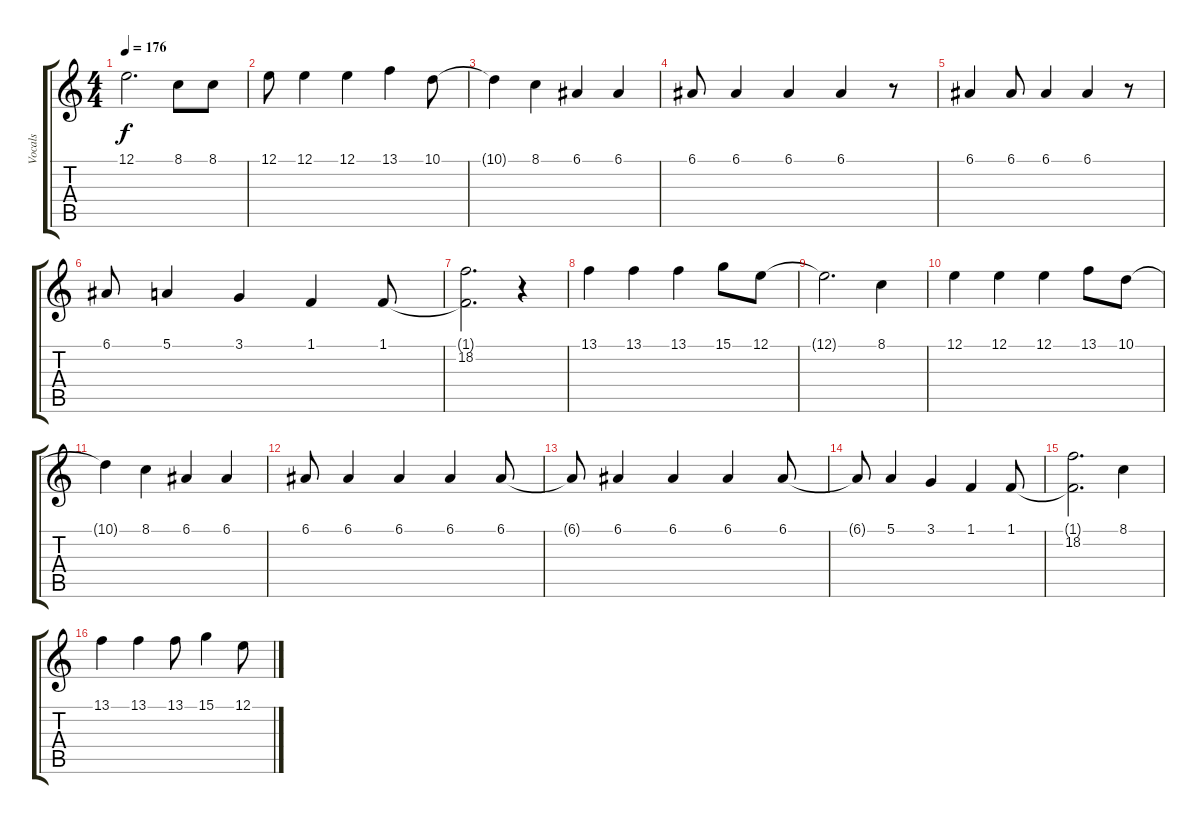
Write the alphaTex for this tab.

\track ("Vocals" "Vocals") {instrument lead6voice}
\staff {score tabs}
\tuning (E4 B3 G3 D3 A2 E2) {hide}
\ts (4 4)
\tempo 176
\clef g2
\ks c
12.1{t}.2{d dy f} 8.1.8 8.1.8 |
12.1.8 12.1.4 12.1.4 13.1.4 10.1.8 |
10.1{t}.4 8.1.4 6.1.4 6.1.4 |
6.1.8 6.1.4 6.1.4 6.1.4 r.8 |
6.1.4 6.1.8 6.1.4 6.1.4 r.8 |
6.1.8 5.1.4 3.1.4 1.1.4 1.1.8 |
(1.1{t} 18.2).2{d} r.4 |
13.1.4 13.1.4 13.1.4 15.1.8 12.1.8 |
12.1{t}.2{d} 8.1.4 |
12.1.4 12.1.4 12.1.4 13.1.8 10.1.8 |
10.1{t}.4 8.1.4 6.1.4 6.1.4 |
6.1.8 6.1.4 6.1.4 6.1.4 6.1.8 |
6.1{t}.8 6.1.4 6.1.4 6.1.4 6.1.8 |
6.1{t}.8 5.1.4 3.1.4 1.1.4 1.1.8 |
(1.1{t} 18.2).2{d} 8.1.4 |
13.1.4 13.1.4 13.1.8 15.1.4 12.1.8
